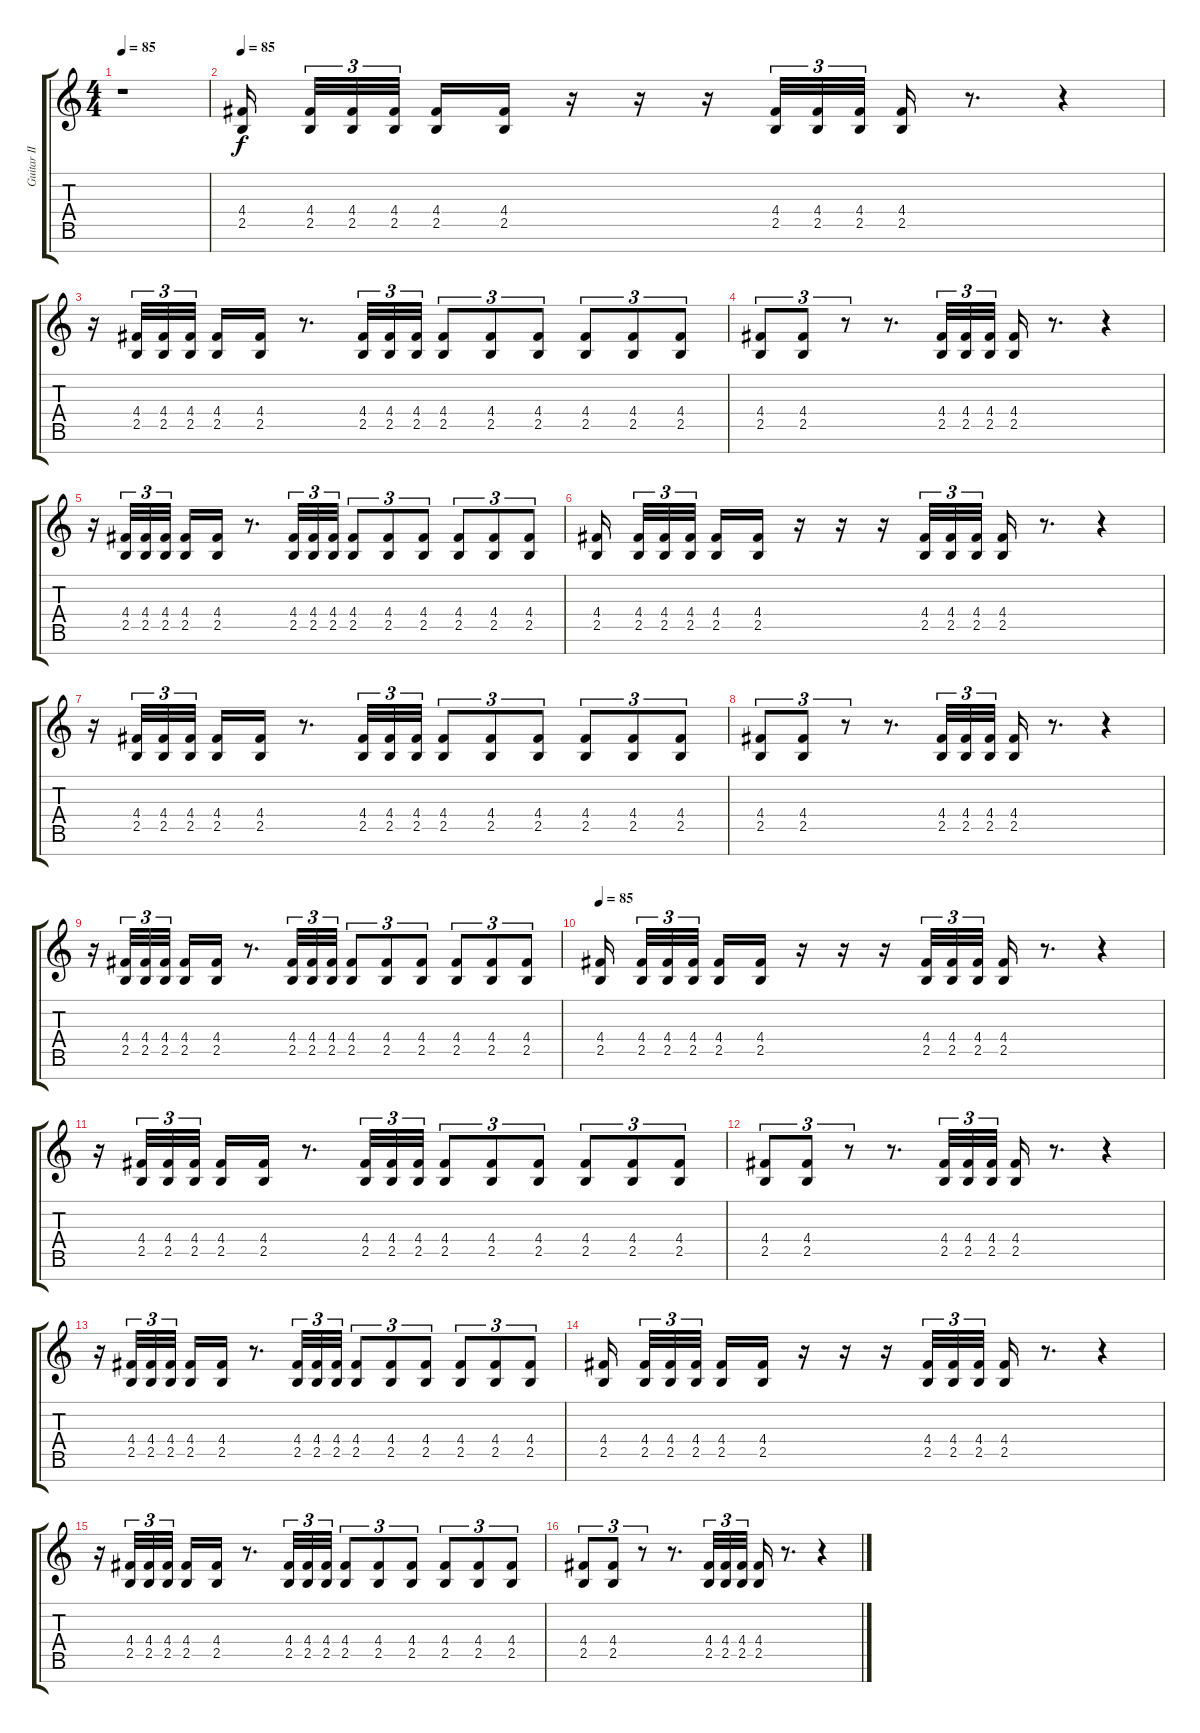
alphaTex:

\track ("Guitar II" "Guitar II") {instrument distortionguitar}
\staff {score tabs}
\tuning (E4 B3 G3 D3 A2 E2 B1) {hide}
\ts (4 4)
\tempo 85
\clef g2
\ks c
r.1{dy f volume 15} |
\tempo 85
(4.4 2.5).16 (4.4 2.5).32{tu (3 2)} (4.4 2.5).32{tu (3 2)} (4.4 2.5).32{tu (3 2)} (4.4 2.5).16 (4.4 2.5).16 r.16 r.16 r.16 (4.4 2.5).32{tu (3 2)} (4.4 2.5).32{tu (3 2)} (4.4 2.5).32{tu (3 2)} (4.4 2.5).16 r.8{d} r.4 |
r.16 (4.4 2.5).32{tu (3 2)} (4.4 2.5).32{tu (3 2)} (4.4 2.5).32{tu (3 2)} (4.4 2.5).16 (4.4 2.5).16 r.8{d} (4.4 2.5).32{tu (3 2)} (4.4 2.5).32{tu (3 2)} (4.4 2.5).32{tu (3 2)} (4.4 2.5).8{tu (3 2)} (4.4 2.5).8{tu (3 2)} (4.4 2.5).8{tu (3 2)} (4.4 2.5).8{tu (3 2)} (4.4 2.5).8{tu (3 2)} (4.4 2.5).8{tu (3 2)} |
(4.4 2.5).8{tu (3 2)} (4.4 2.5).8{tu (3 2)} r.8{tu (3 2)} r.8{d} (4.4 2.5).32{tu (3 2)} (4.4 2.5).32{tu (3 2)} (4.4 2.5).32{tu (3 2)} (4.4 2.5).16 r.8{d} r.4 |
r.16 (4.4 2.5).32{tu (3 2)} (4.4 2.5).32{tu (3 2)} (4.4 2.5).32{tu (3 2)} (4.4 2.5).16 (4.4 2.5).16 r.8{d} (4.4 2.5).32{tu (3 2)} (4.4 2.5).32{tu (3 2)} (4.4 2.5).32{tu (3 2)} (4.4 2.5).8{tu (3 2)} (4.4 2.5).8{tu (3 2)} (4.4 2.5).8{tu (3 2)} (4.4 2.5).8{tu (3 2)} (4.4 2.5).8{tu (3 2)} (4.4 2.5).8{tu (3 2)} |
(4.4 2.5).16 (4.4 2.5).32{tu (3 2)} (4.4 2.5).32{tu (3 2)} (4.4 2.5).32{tu (3 2)} (4.4 2.5).16 (4.4 2.5).16 r.16 r.16 r.16 (4.4 2.5).32{tu (3 2)} (4.4 2.5).32{tu (3 2)} (4.4 2.5).32{tu (3 2)} (4.4 2.5).16 r.8{d} r.4 |
r.16 (4.4 2.5).32{tu (3 2)} (4.4 2.5).32{tu (3 2)} (4.4 2.5).32{tu (3 2)} (4.4 2.5).16 (4.4 2.5).16 r.8{d} (4.4 2.5).32{tu (3 2)} (4.4 2.5).32{tu (3 2)} (4.4 2.5).32{tu (3 2)} (4.4 2.5).8{tu (3 2)} (4.4 2.5).8{tu (3 2)} (4.4 2.5).8{tu (3 2)} (4.4 2.5).8{tu (3 2)} (4.4 2.5).8{tu (3 2)} (4.4 2.5).8{tu (3 2)} |
(4.4 2.5).8{tu (3 2)} (4.4 2.5).8{tu (3 2)} r.8{tu (3 2)} r.8{d} (4.4 2.5).32{tu (3 2)} (4.4 2.5).32{tu (3 2)} (4.4 2.5).32{tu (3 2)} (4.4 2.5).16 r.8{d} r.4 |
r.16 (4.4 2.5).32{tu (3 2)} (4.4 2.5).32{tu (3 2)} (4.4 2.5).32{tu (3 2)} (4.4 2.5).16 (4.4 2.5).16 r.8{d} (4.4 2.5).32{tu (3 2)} (4.4 2.5).32{tu (3 2)} (4.4 2.5).32{tu (3 2)} (4.4 2.5).8{tu (3 2)} (4.4 2.5).8{tu (3 2)} (4.4 2.5).8{tu (3 2)} (4.4 2.5).8{tu (3 2)} (4.4 2.5).8{tu (3 2)} (4.4 2.5).8{tu (3 2)} |
\tempo 85
(4.4 2.5).16 (4.4 2.5).32{tu (3 2)} (4.4 2.5).32{tu (3 2)} (4.4 2.5).32{tu (3 2)} (4.4 2.5).16 (4.4 2.5).16 r.16 r.16 r.16 (4.4 2.5).32{tu (3 2)} (4.4 2.5).32{tu (3 2)} (4.4 2.5).32{tu (3 2)} (4.4 2.5).16 r.8{d} r.4 |
r.16 (4.4 2.5).32{tu (3 2)} (4.4 2.5).32{tu (3 2)} (4.4 2.5).32{tu (3 2)} (4.4 2.5).16 (4.4 2.5).16 r.8{d} (4.4 2.5).32{tu (3 2)} (4.4 2.5).32{tu (3 2)} (4.4 2.5).32{tu (3 2)} (4.4 2.5).8{tu (3 2)} (4.4 2.5).8{tu (3 2)} (4.4 2.5).8{tu (3 2)} (4.4 2.5).8{tu (3 2)} (4.4 2.5).8{tu (3 2)} (4.4 2.5).8{tu (3 2)} |
(4.4 2.5).8{tu (3 2)} (4.4 2.5).8{tu (3 2)} r.8{tu (3 2)} r.8{d} (4.4 2.5).32{tu (3 2)} (4.4 2.5).32{tu (3 2)} (4.4 2.5).32{tu (3 2)} (4.4 2.5).16 r.8{d} r.4 |
r.16 (4.4 2.5).32{tu (3 2)} (4.4 2.5).32{tu (3 2)} (4.4 2.5).32{tu (3 2)} (4.4 2.5).16 (4.4 2.5).16 r.8{d} (4.4 2.5).32{tu (3 2)} (4.4 2.5).32{tu (3 2)} (4.4 2.5).32{tu (3 2)} (4.4 2.5).8{tu (3 2)} (4.4 2.5).8{tu (3 2)} (4.4 2.5).8{tu (3 2)} (4.4 2.5).8{tu (3 2)} (4.4 2.5).8{tu (3 2)} (4.4 2.5).8{tu (3 2)} |
(4.4 2.5).16 (4.4 2.5).32{tu (3 2)} (4.4 2.5).32{tu (3 2)} (4.4 2.5).32{tu (3 2)} (4.4 2.5).16 (4.4 2.5).16 r.16 r.16 r.16 (4.4 2.5).32{tu (3 2)} (4.4 2.5).32{tu (3 2)} (4.4 2.5).32{tu (3 2)} (4.4 2.5).16 r.8{d} r.4 |
r.16 (4.4 2.5).32{tu (3 2)} (4.4 2.5).32{tu (3 2)} (4.4 2.5).32{tu (3 2)} (4.4 2.5).16 (4.4 2.5).16 r.8{d} (4.4 2.5).32{tu (3 2)} (4.4 2.5).32{tu (3 2)} (4.4 2.5).32{tu (3 2)} (4.4 2.5).8{tu (3 2)} (4.4 2.5).8{tu (3 2)} (4.4 2.5).8{tu (3 2)} (4.4 2.5).8{tu (3 2)} (4.4 2.5).8{tu (3 2)} (4.4 2.5).8{tu (3 2)} |
(4.4 2.5).8{tu (3 2)} (4.4 2.5).8{tu (3 2)} r.8{tu (3 2)} r.8{d} (4.4 2.5).32{tu (3 2)} (4.4 2.5).32{tu (3 2)} (4.4 2.5).32{tu (3 2)} (4.4 2.5).16 r.8{d} r.4
